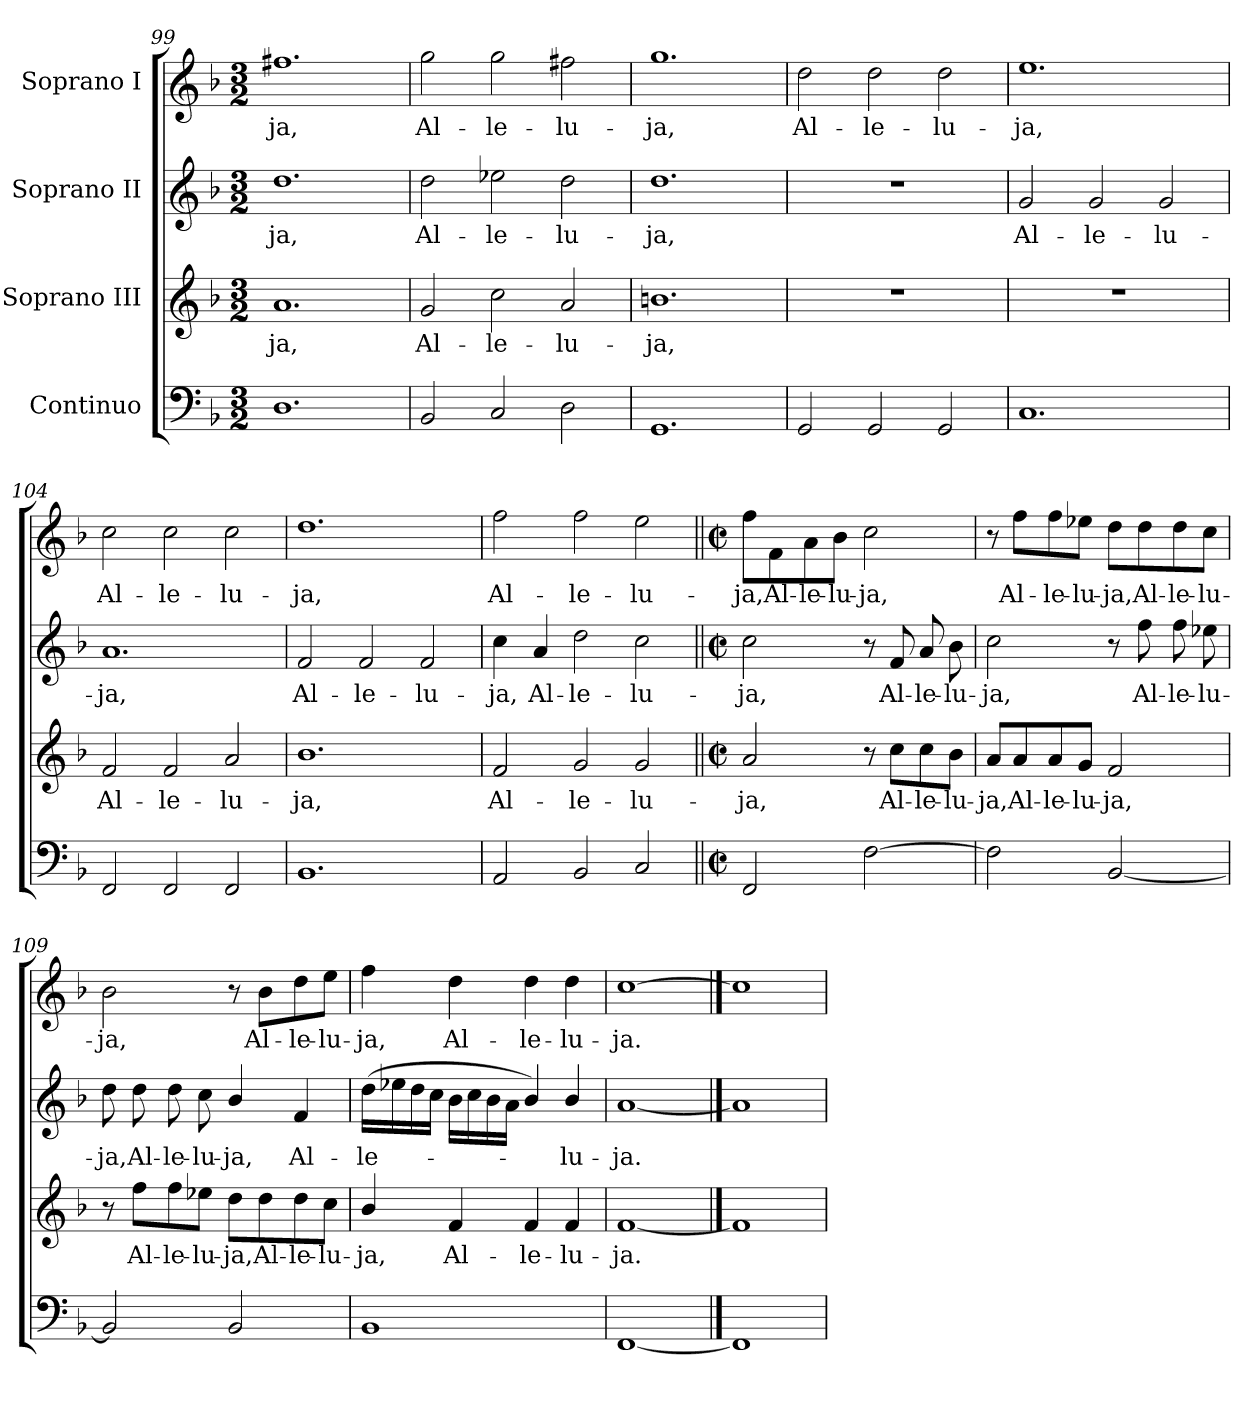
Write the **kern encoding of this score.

**kern	**kern	**text	**kern	**text	**kern	**text
*part4	*part3	*part3	*part2	*part2	*part1	*part1
*staff4	*staff3	*staff3	*staff2	*staff2	*staff1	*staff1
*I"Continuo	*I"Soprano III	*	*I"Soprano II	*	*I"Soprano I	*
*clefF4	*clefG2	*	*clefG2	*	*clefG2	*
*k[b-]	*k[b-]	*	*k[b-]	*	*k[b-]	*
*F:	*F:	*	*F:	*	*F:	*
*M3/2	*M3/2	*	*M3/2	*	*M3/2	*
=99	=99	=99	=99	=99	=99	=99
!	!	!LO:LY:b	!	!LO:LY:b	!	!LO:LY:b
1.D	1.a	-ja,	1.dd	-ja,	1.ff#X	-ja,
=100	=100	=100	=100	=100	=100	=100
!	!	!LO:LY:b	!	!LO:LY:b	!	!LO:LY:b
2BB-	2g	Al-	2dd	Al-	2gg	Al-
!	!	!LO:LY:b	!	!LO:LY:b	!	!LO:LY:b
2C	2cc	-le-	2ee-X	-le-	2gg	-le-
!	!	!LO:LY:b	!	!LO:LY:b	!	!LO:LY:b
2D	2a	-lu-	2dd	-lu-	2ff#X	-lu-
=101	=101	=101	=101	=101	=101	=101
!	!	!LO:LY:b	!	!LO:LY:b	!	!LO:LY:b
1.GG	1.bn	-ja,	1.dd	-ja,	1.gg	-ja,
=102	=102	=102	=102	=102	=102	=102
!	!LO:N:vis=1	!	!LO:N:vis=1	!	!	!LO:LY:b
2GG	1.r	.	1.r	.	2dd	Al-
!	!	!	!	!	!	!LO:LY:b
2GG	.	.	.	.	2dd	-le-
!	!	!	!	!	!	!LO:LY:b
2GG	.	.	.	.	2dd	-lu-
=103	=103	=103	=103	=103	=103	=103
!	!LO:N:vis=1	!	!	!LO:LY:b	!	!LO:LY:b
1.C	1.r	.	2g	Al-	1.ee	-ja,
!	!	!	!	!LO:LY:b	!	!
.	.	.	2g	-le-	.	.
!	!	!	!	!LO:LY:b	!	!
.	.	.	2g	-lu-	.	.
=104	=104	=104	=104	=104	=104	=104
!	!	!LO:LY:b	!	!LO:LY:b	!	!LO:LY:b
2FF	2f	Al-	1.a	-ja,	2cc	Al-
!	!	!LO:LY:b	!	!	!	!LO:LY:b
2FF	2f	-le-	.	.	2cc	-le-
!	!	!LO:LY:b	!	!	!	!LO:LY:b
2FF	2a	-lu-	.	.	2cc	-lu-
=105	=105	=105	=105	=105	=105	=105
!	!	!LO:LY:b	!	!LO:LY:b	!	!LO:LY:b
1.BB-	1.b-	-ja,	2f	Al-	1.dd	-ja,
!	!	!	!	!LO:LY:b	!	!
.	.	.	2f	-le-	.	.
!	!	!	!	!LO:LY:b	!	!
.	.	.	2f	-lu-	.	.
=106	=106	=106	=106	=106	=106	=106
!	!	!LO:LY:b	!	!LO:LY:b	!	!LO:LY:b
2AA	2f	Al-	4cc	-ja,	2ff	Al-
!	!	!	!	!LO:LY:b	!	!
.	.	.	4a	Al-	.	.
!	!	!LO:LY:b	!	!LO:LY:b	!	!LO:LY:b
2BB-	2g	-le-	2dd	-le-	2ff	-le-
!	!	!LO:LY:b	!	!LO:LY:b	!	!LO:LY:b
2C	2g	-lu-	2cc	-lu-	2ee	-lu-
!!LO:LB:g=z
=107||	=107||	=107||	=107||	=107||	=107||	=107||
*M2/2	*M2/2	*	*M2/2	*	*M2/2	*
*met(c|)	*met(c|)	*	*met(c|)	*	*met(c|)	*
!	!	!LO:LY:b	!	!LO:LY:b	!	!LO:LY:b
2FF	2a	-ja,	2cc	-ja,	8ff\L	-ja,
!	!	!	!	!	!	!LO:LY:b
.	.	.	.	.	8f\	Al-
!	!	!	!	!	!	!LO:LY:b
.	.	.	.	.	8a\	-le-
!	!	!	!	!	!	!LO:LY:b
.	.	.	.	.	8b-\J	-lu-
!	!	!	!	!	!	!LO:LY:b
[2F	8r	.	8r	.	2cc	-ja,
!	!	!LO:LY:b	!	!LO:LY:b	!	!
.	8cc\L	Al-	8f	Al-	.	.
!	!	!LO:LY:b	!	!LO:LY:b	!	!
.	8cc\	-le-	8a	-le-	.	.
!	!	!LO:LY:b	!	!LO:LY:b	!	!
.	8b-\J	-lu-	8b-	-lu-	.	.
=108	=108	=108	=108	=108	=108	=108
!	!	!LO:LY:b	!	!LO:LY:b	!	!
2F]	8a/L	-ja,	2cc	-ja,	8r	.
!	!	!LO:LY:b	!	!	!	!LO:LY:b
.	8a/	Al-	.	.	8ff\L	Al-
!	!	!LO:LY:b	!	!	!	!LO:LY:b
.	8a/	-le-	.	.	8ff\	-le-
!	!	!LO:LY:b	!	!	!	!LO:LY:b
.	8g/J	-lu-	.	.	8ee-X\J	-lu-
!	!	!LO:LY:b	!	!	!	!LO:LY:b
[2BB-	2f	-ja,	8r	.	8dd\L	-ja,
!	!	!	!	!LO:LY:b	!	!LO:LY:b
.	.	.	8ff	Al-	8dd\	Al-
!	!	!	!	!LO:LY:b	!	!LO:LY:b
.	.	.	8ff	-le-	8dd\	-le-
!	!	!	!	!LO:LY:b	!	!LO:LY:b
.	.	.	8ee-X	-lu-	8cc\J	-lu-
=109	=109	=109	=109	=109	=109	=109
!	!	!	!	!LO:LY:b	!	!LO:LY:b
2BB-]	8r	.	8dd	-ja,	2b-	-ja,
!	!	!LO:LY:b	!	!LO:LY:b	!	!
.	8ff\L	Al-	8dd	Al-	.	.
!	!	!LO:LY:b	!	!LO:LY:b	!	!
.	8ff\	-le-	8dd	-le-	.	.
!	!	!LO:LY:b	!	!LO:LY:b	!	!
.	8ee-X\J	-lu-	8cc	-lu-	.	.
!	!	!LO:LY:b	!	!LO:LY:b	!	!
2BB-	8dd\L	-ja,	4b-/	-ja,	8r	.
!	!	!LO:LY:b	!	!	!	!LO:LY:b
.	8dd\	Al-	.	.	8b-\L	Al-
!	!	!LO:LY:b	!	!LO:LY:b	!	!LO:LY:b
.	8dd\	-le-	4f	Al-	8dd\	-le-
!	!	!LO:LY:b	!	!	!	!LO:LY:b
.	8cc\J	-lu-	.	.	8ee\J	-lu-
=110	=110	=110	=110	=110	=110	=110
!	!	!LO:LY:b	!	!LO:LY:b	!	!LO:LY:b
1BB-	4b-/	-ja,	(>16ddLL	-le-	4ff	-ja,
.	.	.	16ee-X	.	.	.
.	.	.	16dd	.	.	.
.	.	.	16ccJJ	.	.	.
!	!	!LO:LY:b	!	!	!	!LO:LY:b
.	4f	Al-	16b-LL	.	4dd	Al-
.	.	.	16cc	.	.	.
.	.	.	16b-	.	.	.
.	.	.	16aJJ	.	.	.
!	!	!LO:LY:b	!	!	!	!LO:LY:b
.	4f	-le-	4b-/)	.	4dd	-le-
!	!	!LO:LY:b	!	!LO:LY:b	!	!LO:LY:b
.	4f	-lu-	4b-/	lu-	4dd	-lu-
=111	=111	=111	=111	=111	=111	=111
!	!	!LO:LY:b	!	!LO:LY:b	!	!LO:LY:b
[1FF	[1f	-ja.	[1a	-ja.	[1cc	-ja.
==112	==112	==112	==112	==112	==112	==112
1FF]	1f]	.	1a]	.	1cc]	.
=	=	=	=	=	=	=
*-	*-	*-	*-	*-	*-	*-
